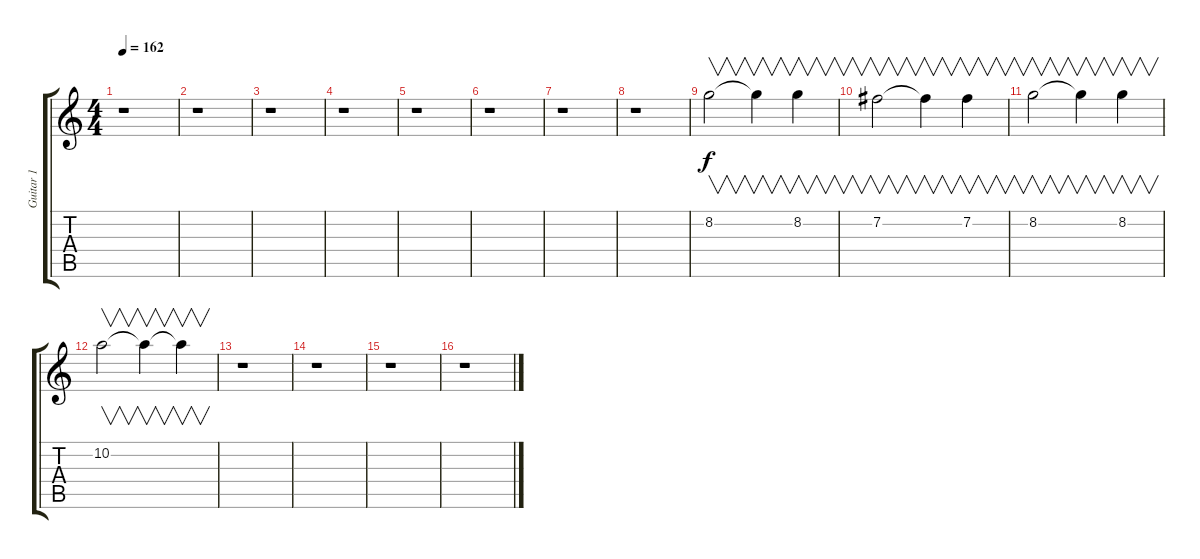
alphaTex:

\track ("Guitar 1" "Guitar 1") {instrument overdrivenguitar}
\staff {score tabs}
\tuning (E4 B3 G3 D3 A2 E2) {hide}
\ts (4 4)
\tempo 162
\clef g2
\ks c
r.1{dy f} |
r.1 |
r.1 |
r.1 |
r.1 |
r.1 |
r.1 |
r.1 |
8.2.2{v} 8.2{t}.4{v} 8.2.4{v} |
7.2.2{v} 7.2{t}.4{v} 7.2.4{v} |
8.2.2{v} 8.2{t}.4{v} 8.2.4{v} |
10.2.2{v} 10.2{t}.4{v} 10.2{t}.4{v} |
r.1 |
r.1 |
r.1 |
r.1
